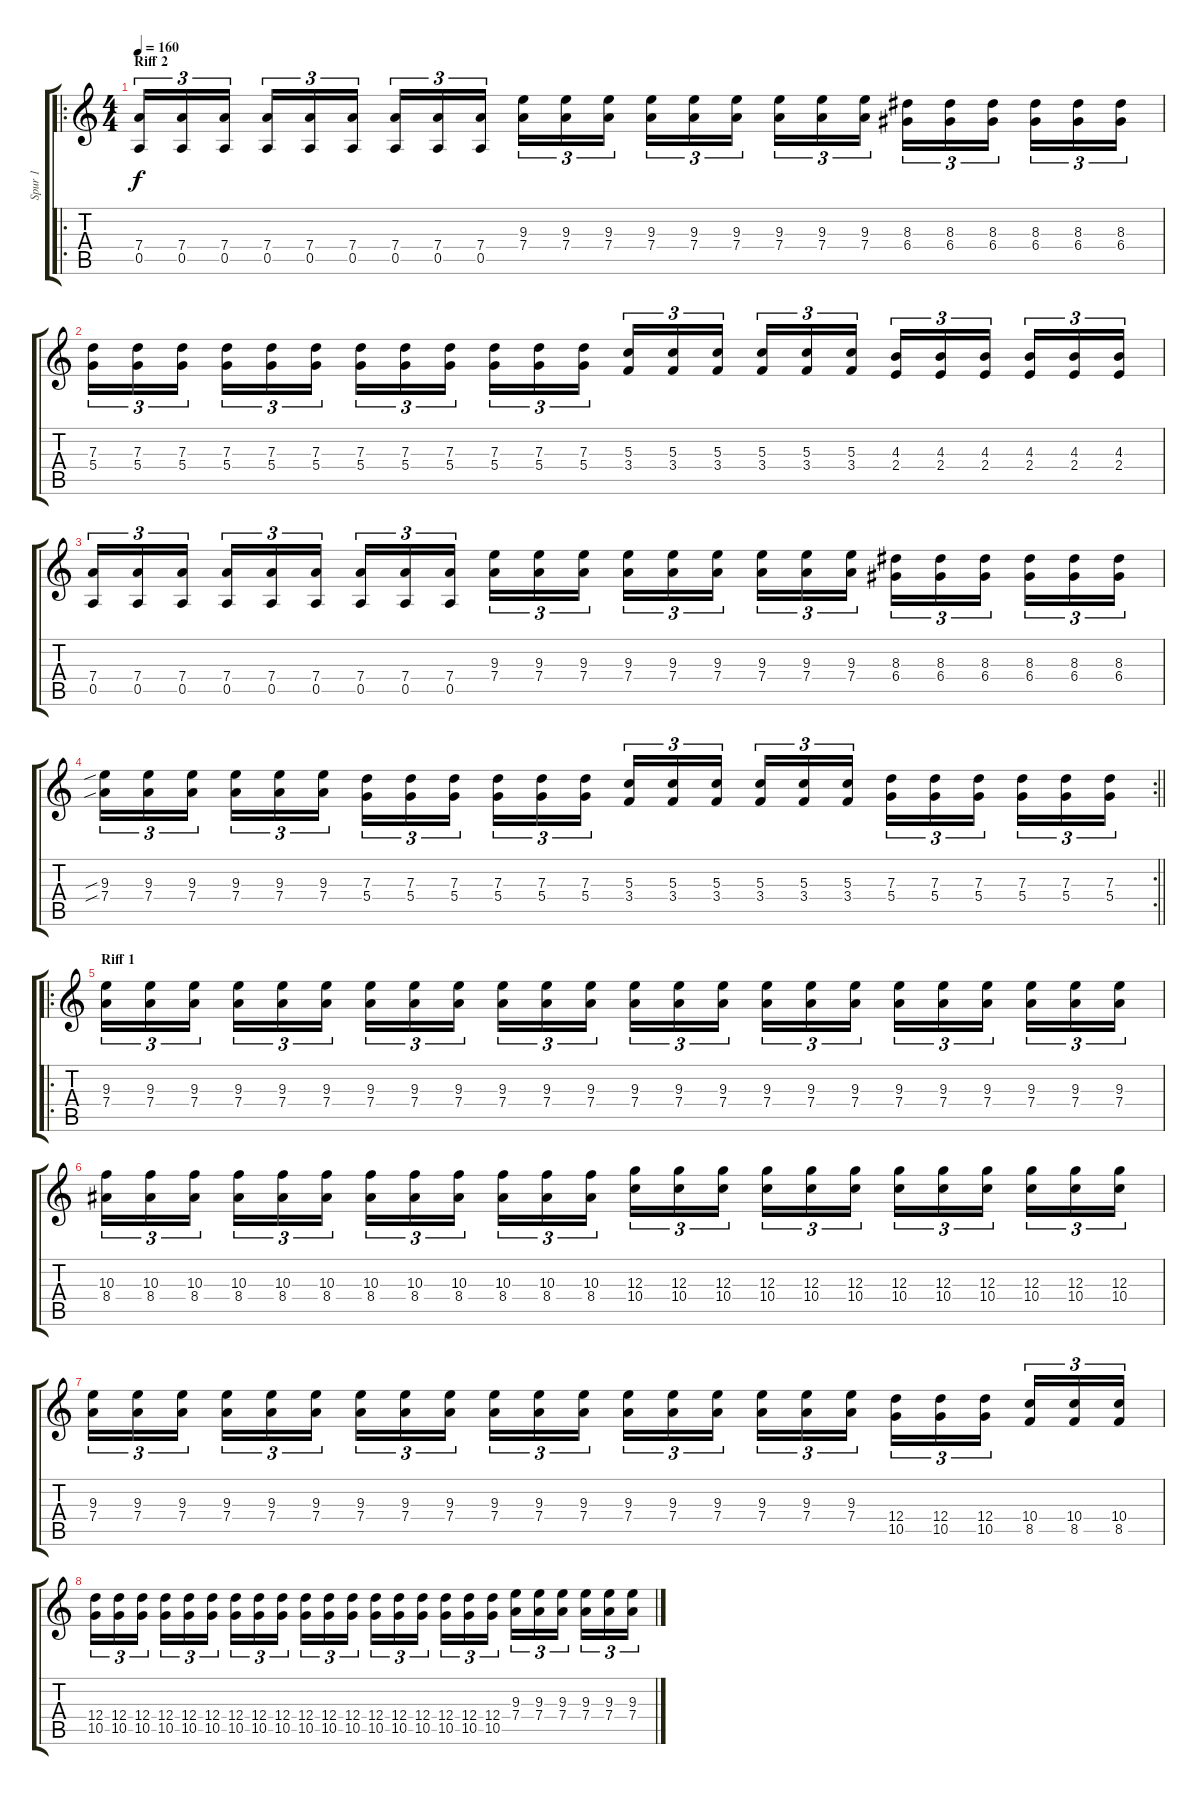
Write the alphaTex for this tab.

\track ("Spur 1" "Spur 1") {instrument distortionguitar}
\staff {score tabs}
\tuning (E4 B3 G3 D3 A2 E2) {hide}
\ro
\ts (4 4)
\section ("" "Riff 2")
\tempo 160
\clef g2
\ks c
(7.4 0.5).16{tu (3 2) dy f} (7.4 0.5).16{tu (3 2)} (7.4 0.5).16{tu (3 2) beam splitsecondary} (7.4 0.5).16{tu (3 2)} (7.4 0.5).16{tu (3 2)} (7.4 0.5).16{tu (3 2)} (7.4 0.5).16{tu (3 2)} (7.4 0.5).16{tu (3 2)} (7.4 0.5).16{tu (3 2) beam splitsecondary} (9.3 7.4).16{tu (3 2)} (9.3 7.4).16{tu (3 2)} (9.3 7.4).16{tu (3 2)} (9.3 7.4).16{tu (3 2)} (9.3 7.4).16{tu (3 2)} (9.3 7.4).16{tu (3 2) beam splitsecondary} (9.3 7.4).16{tu (3 2)} (9.3 7.4).16{tu (3 2)} (9.3 7.4).16{tu (3 2)} (8.3 6.4).16{tu (3 2)} (8.3 6.4).16{tu (3 2)} (8.3 6.4).16{tu (3 2) beam splitsecondary} (8.3 6.4).16{tu (3 2)} (8.3 6.4).16{tu (3 2)} (8.3 6.4).16{tu (3 2)} |
(7.3 5.4).16{tu (3 2)} (7.3 5.4).16{tu (3 2)} (7.3 5.4).16{tu (3 2) beam splitsecondary} (7.3 5.4).16{tu (3 2)} (7.3 5.4).16{tu (3 2)} (7.3 5.4).16{tu (3 2)} (7.3 5.4).16{tu (3 2)} (7.3 5.4).16{tu (3 2)} (7.3 5.4).16{tu (3 2) beam splitsecondary} (7.3 5.4).16{tu (3 2)} (7.3 5.4).16{tu (3 2)} (7.3 5.4).16{tu (3 2)} (5.3 3.4).16{tu (3 2)} (5.3 3.4).16{tu (3 2)} (5.3 3.4).16{tu (3 2) beam splitsecondary} (5.3 3.4).16{tu (3 2)} (5.3 3.4).16{tu (3 2)} (5.3 3.4).16{tu (3 2)} (4.3 2.4).16{tu (3 2)} (4.3 2.4).16{tu (3 2)} (4.3 2.4).16{tu (3 2) beam splitsecondary} (4.3 2.4).16{tu (3 2)} (4.3 2.4).16{tu (3 2)} (4.3 2.4).16{tu (3 2)} |
(7.4 0.5).16{tu (3 2)} (7.4 0.5).16{tu (3 2)} (7.4 0.5).16{tu (3 2) beam splitsecondary} (7.4 0.5).16{tu (3 2)} (7.4 0.5).16{tu (3 2)} (7.4 0.5).16{tu (3 2)} (7.4 0.5).16{tu (3 2)} (7.4 0.5).16{tu (3 2)} (7.4 0.5).16{tu (3 2) beam splitsecondary} (9.3 7.4).16{tu (3 2)} (9.3 7.4).16{tu (3 2)} (9.3 7.4).16{tu (3 2)} (9.3 7.4).16{tu (3 2)} (9.3 7.4).16{tu (3 2)} (9.3 7.4).16{tu (3 2) beam splitsecondary} (9.3 7.4).16{tu (3 2)} (9.3 7.4).16{tu (3 2)} (9.3 7.4).16{tu (3 2)} (8.3 6.4).16{tu (3 2)} (8.3 6.4).16{tu (3 2)} (8.3 6.4).16{tu (3 2) beam splitsecondary} (8.3 6.4).16{tu (3 2)} (8.3 6.4).16{tu (3 2)} (8.3 6.4).16{tu (3 2)} |
\rc 2
\barLineRight lightlight
(9.3{sib} 7.4{sib}).16{tu (3 2)} (9.3 7.4).16{tu (3 2)} (9.3 7.4).16{tu (3 2) beam splitsecondary} (9.3 7.4).16{tu (3 2)} (9.3 7.4).16{tu (3 2)} (9.3 7.4).16{tu (3 2)} (7.3 5.4).16{tu (3 2)} (7.3 5.4).16{tu (3 2)} (7.3 5.4).16{tu (3 2) beam splitsecondary} (7.3 5.4).16{tu (3 2)} (7.3 5.4).16{tu (3 2)} (7.3 5.4).16{tu (3 2)} (5.3 3.4).16{tu (3 2)} (5.3 3.4).16{tu (3 2)} (5.3 3.4).16{tu (3 2) beam splitsecondary} (5.3 3.4).16{tu (3 2)} (5.3 3.4).16{tu (3 2)} (5.3 3.4).16{tu (3 2)} (7.3 5.4).16{tu (3 2)} (7.3 5.4).16{tu (3 2)} (7.3 5.4).16{tu (3 2) beam splitsecondary} (7.3 5.4).16{tu (3 2)} (7.3 5.4).16{tu (3 2)} (7.3 5.4).16{tu (3 2)} |
\ro
\section ("" "Riff 1")
(9.3 7.4).16{tu (3 2)} (9.3 7.4).16{tu (3 2)} (9.3 7.4).16{tu (3 2) beam splitsecondary} (9.3 7.4).16{tu (3 2)} (9.3 7.4).16{tu (3 2)} (9.3 7.4).16{tu (3 2)} (9.3 7.4).16{tu (3 2)} (9.3 7.4).16{tu (3 2)} (9.3 7.4).16{tu (3 2) beam splitsecondary} (9.3 7.4).16{tu (3 2)} (9.3 7.4).16{tu (3 2)} (9.3 7.4).16{tu (3 2)} (9.3 7.4).16{tu (3 2)} (9.3 7.4).16{tu (3 2)} (9.3 7.4).16{tu (3 2) beam splitsecondary} (9.3 7.4).16{tu (3 2)} (9.3 7.4).16{tu (3 2)} (9.3 7.4).16{tu (3 2)} (9.3 7.4).16{tu (3 2)} (9.3 7.4).16{tu (3 2)} (9.3 7.4).16{tu (3 2) beam splitsecondary} (9.3 7.4).16{tu (3 2)} (9.3 7.4).16{tu (3 2)} (9.3 7.4).16{tu (3 2)} |
(10.3 8.4).16{tu (3 2)} (10.3 8.4).16{tu (3 2)} (10.3 8.4).16{tu (3 2) beam splitsecondary} (10.3 8.4).16{tu (3 2)} (10.3 8.4).16{tu (3 2)} (10.3 8.4).16{tu (3 2)} (10.3 8.4).16{tu (3 2)} (10.3 8.4).16{tu (3 2)} (10.3 8.4).16{tu (3 2) beam splitsecondary} (10.3 8.4).16{tu (3 2)} (10.3 8.4).16{tu (3 2)} (10.3 8.4).16{tu (3 2)} (12.3 10.4).16{tu (3 2)} (12.3 10.4).16{tu (3 2)} (12.3 10.4).16{tu (3 2) beam splitsecondary} (12.3 10.4).16{tu (3 2)} (12.3 10.4).16{tu (3 2)} (12.3 10.4).16{tu (3 2)} (12.3 10.4).16{tu (3 2)} (12.3 10.4).16{tu (3 2)} (12.3 10.4).16{tu (3 2) beam splitsecondary} (12.3 10.4).16{tu (3 2)} (12.3 10.4).16{tu (3 2)} (12.3 10.4).16{tu (3 2)} |
(9.3 7.4).16{tu (3 2)} (9.3 7.4).16{tu (3 2)} (9.3 7.4).16{tu (3 2) beam splitsecondary} (9.3 7.4).16{tu (3 2)} (9.3 7.4).16{tu (3 2)} (9.3 7.4).16{tu (3 2)} (9.3 7.4).16{tu (3 2)} (9.3 7.4).16{tu (3 2)} (9.3 7.4).16{tu (3 2) beam splitsecondary} (9.3 7.4).16{tu (3 2)} (9.3 7.4).16{tu (3 2)} (9.3 7.4).16{tu (3 2)} (9.3 7.4).16{tu (3 2)} (9.3 7.4).16{tu (3 2)} (9.3 7.4).16{tu (3 2) beam splitsecondary} (9.3 7.4).16{tu (3 2)} (9.3 7.4).16{tu (3 2)} (9.3 7.4).16{tu (3 2)} (12.4 10.5).16{tu (3 2)} (12.4 10.5).16{tu (3 2)} (12.4 10.5).16{tu (3 2) beam splitsecondary} (10.4 8.5).16{tu (3 2)} (10.4 8.5).16{tu (3 2)} (10.4 8.5).16{tu (3 2)} |
(12.4 10.5).16{tu (3 2)} (12.4 10.5).16{tu (3 2)} (12.4 10.5).16{tu (3 2) beam splitsecondary} (12.4 10.5).16{tu (3 2)} (12.4 10.5).16{tu (3 2)} (12.4 10.5).16{tu (3 2)} (12.4 10.5).16{tu (3 2)} (12.4 10.5).16{tu (3 2)} (12.4 10.5).16{tu (3 2) beam splitsecondary} (12.4 10.5).16{tu (3 2)} (12.4 10.5).16{tu (3 2)} (12.4 10.5).16{tu (3 2)} (12.4 10.5).16{tu (3 2)} (12.4 10.5).16{tu (3 2)} (12.4 10.5).16{tu (3 2) beam splitsecondary} (12.4 10.5).16{tu (3 2)} (12.4 10.5).16{tu (3 2)} (12.4 10.5).16{tu (3 2)} (9.3 7.4).16{tu (3 2)} (9.3 7.4).16{tu (3 2)} (9.3 7.4).16{tu (3 2) beam splitsecondary} (9.3 7.4).16{tu (3 2)} (9.3 7.4).16{tu (3 2)} (9.3 7.4).16{tu (3 2)}
